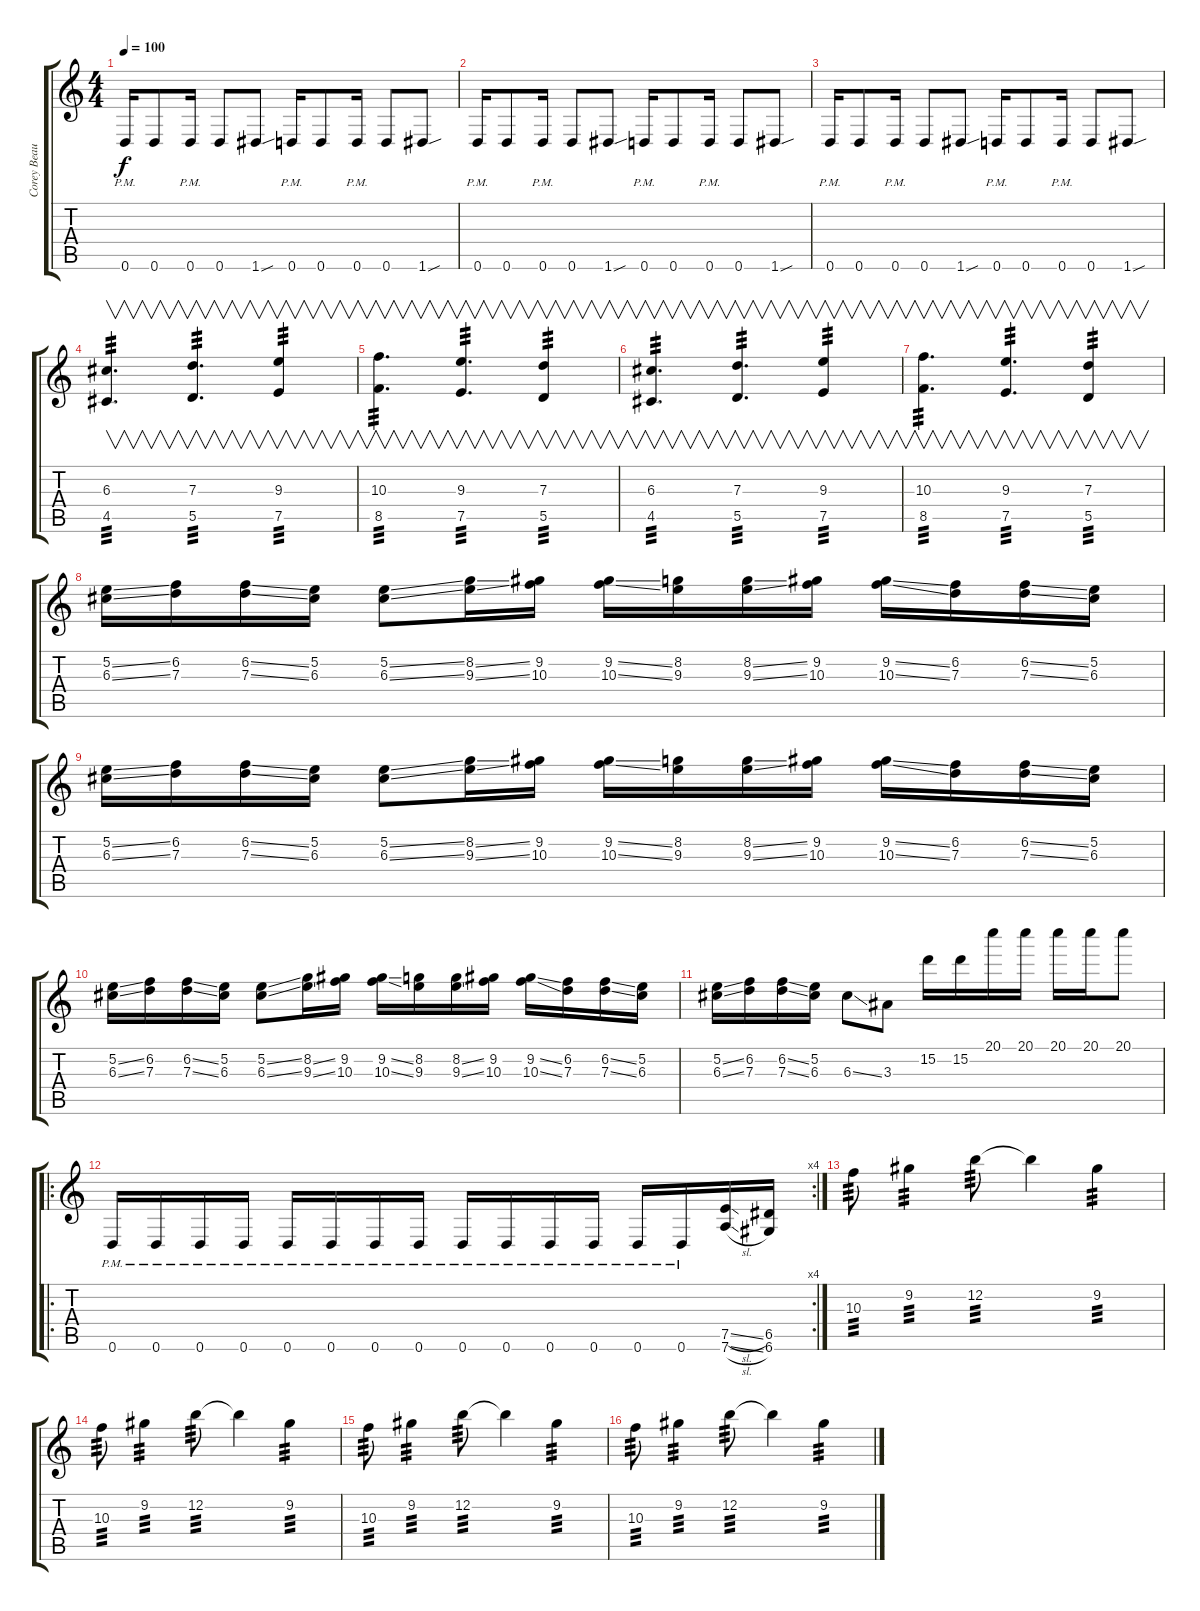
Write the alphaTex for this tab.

\track ("Corey Beaulieu" "Corey Beau") {instrument distortionguitar}
\staff {score tabs}
\tuning (E4 B3 G3 D3 A2 D2) {hide}
\ts (4 4)
\tempo 100
\clef g2
\ks c
0.6{pm}.16{dy f} 0.6.8 0.6{pm}.16 0.6.8 1.6{sou}.8 0.6{pm}.16 0.6.8 0.6{pm}.16 0.6.8 1.6{sou}.8 |
0.6{pm}.16 0.6.8 0.6{pm}.16 0.6.8 1.6{sou}.8 0.6{pm}.16 0.6.8 0.6{pm}.16 0.6.8 1.6{sou}.8 |
0.6{pm}.16 0.6.8 0.6{pm}.16 0.6.8 1.6{sou}.8 0.6{pm}.16 0.6.8 0.6{pm}.16 0.6.8 1.6{sou}.8 |
(6.3 4.5).4{v d tp 3} (7.3 5.5).4{v d tp 3} (9.3 7.5).4{v tp 3} |
(10.3 8.5).4{v d tp 3} (9.3 7.5).4{v d tp 3} (7.3 5.5).4{v tp 3} |
(6.3 4.5).4{v d tp 3} (7.3 5.5).4{v d tp 3} (9.3 7.5).4{v tp 3} |
(10.3 8.5).4{v d tp 3} (9.3 7.5).4{v d tp 3} (7.3 5.5).4{v tp 3} |
(5.2{ss} 6.3{ss}).16 (6.2 7.3).16 (6.2{ss} 7.3{ss}).16 (5.2 6.3).16 (5.2{ss} 6.3{ss}).8 (8.2{ss} 9.3{ss}).16 (9.2 10.3).16 (9.2{ss} 10.3{ss}).16 (8.2 9.3).16 (8.2{ss} 9.3{ss}).16 (9.2 10.3).16 (9.2{ss} 10.3{ss}).16 (6.2 7.3).16 (6.2{ss} 7.3{ss}).16 (5.2 6.3).16 |
(5.2{ss} 6.3{ss}).16 (6.2 7.3).16 (6.2{ss} 7.3{ss}).16 (5.2 6.3).16 (5.2{ss} 6.3{ss}).8 (8.2{ss} 9.3{ss}).16 (9.2 10.3).16 (9.2{ss} 10.3{ss}).16 (8.2 9.3).16 (8.2{ss} 9.3{ss}).16 (9.2 10.3).16 (9.2{ss} 10.3{ss}).16 (6.2 7.3).16 (6.2{ss} 7.3{ss}).16 (5.2 6.3).16 |
(5.2{ss} 6.3{ss}).16 (6.2 7.3).16 (6.2{ss} 7.3{ss}).16 (5.2 6.3).16 (5.2{ss} 6.3{ss}).8 (8.2{ss} 9.3{ss}).16 (9.2 10.3).16 (9.2{ss} 10.3{ss}).16 (8.2 9.3).16 (8.2{ss} 9.3{ss}).16 (9.2 10.3).16 (9.2{ss} 10.3{ss}).16 (6.2 7.3).16 (6.2{ss} 7.3{ss}).16 (5.2 6.3).16 |
(5.2{ss} 6.3{ss}).16 (6.2 7.3).16 (6.2{ss} 7.3{ss}).16 (5.2 6.3).16 6.3{ss}.8 3.3.8 15.2.16 15.2.16 20.1.16 20.1.16 20.1.16 20.1.16 20.1.8 |
\ro
\rc 4
0.6{pm}.16 0.6{pm}.16 0.6{pm}.16 0.6{pm}.16 0.6{pm}.16 0.6{pm}.16 0.6{pm}.16 0.6{pm}.16 0.6{pm}.16 0.6{pm}.16 0.6{pm}.16 0.6{pm}.16 0.6{pm}.16 0.6{pm}.16 (7.5{sl} 7.6{sl}).16 (6.5 6.6).16 |
10.3.8{tp 3} 9.2.4{tp 3} 12.2.8{tp 3} 12.2{t}.4 9.2.4{tp 3} |
10.3.8{tp 3} 9.2.4{tp 3} 12.2.8{tp 3} 12.2{t}.4 9.2.4{tp 3} |
10.3.8{tp 3} 9.2.4{tp 3} 12.2.8{tp 3} 12.2{t}.4 9.2.4{tp 3} |
10.3.8{tp 3} 9.2.4{tp 3} 12.2.8{tp 3} 12.2{t}.4 9.2.4{tp 3}
